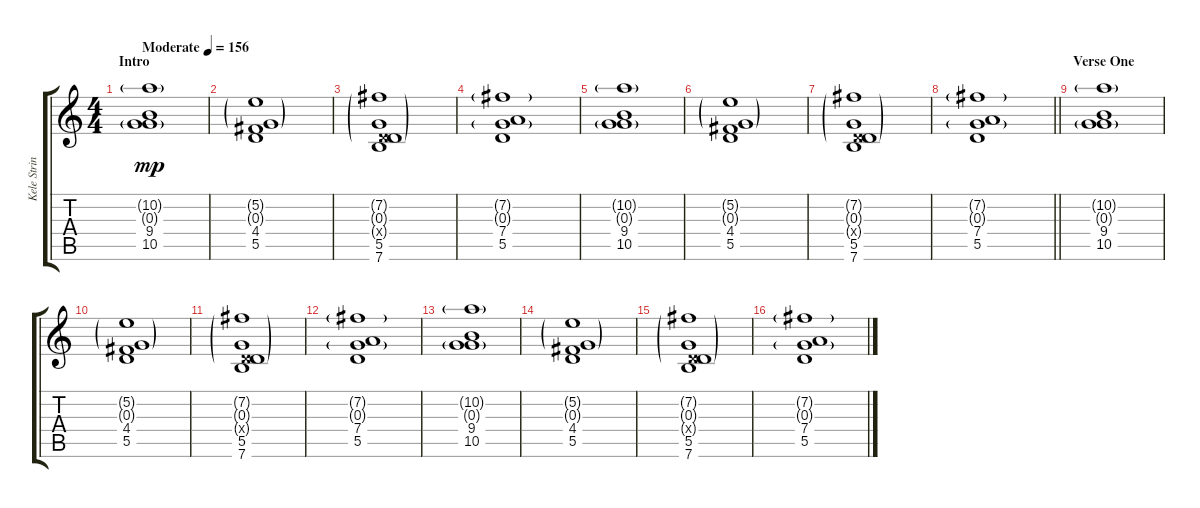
\track ("Kele Strings Effect" "Kele Strin") {instrument acousticguitarsteel}
\staff {score tabs}
\tuning (E4 B3 G3 D3 A2 E2) {hide}
\ts (4 4)
\section ("" "Intro")
\tempo (156 "Moderate")
\clef g2
\ks c
(10.2{g} 0.3{g} 9.4 10.5).1{dy mp balance 3 instrument pad2warm} |
(5.2{g} 0.3{g} 4.4 5.5).1{balance 13} |
(7.2{g} 0.3{g} 0.4{g x} 5.5 7.6).1{balance 4} |
(7.2{g} 0.3{g} 7.4 5.5).1{balance 13} |
(10.2{g} 0.3{g} 9.4 10.5).1{balance 3} |
(5.2{g} 0.3{g} 4.4 5.5).1{balance 13} |
(7.2{g} 0.3{g} 0.4{g x} 5.5 7.6).1{balance 4} |
\barLineRight lightlight
(7.2{g} 0.3{g} 7.4 5.5).1{balance 13} |
\section ("" "Verse One")
(10.2{g} 0.3{g} 9.4 10.5).1{balance 3} |
(5.2{g} 0.3{g} 4.4 5.5).1{balance 13} |
(7.2{g} 0.3{g} 0.4{g x} 5.5 7.6).1{balance 4} |
(7.2{g} 0.3{g} 7.4 5.5).1{balance 13} |
(10.2{g} 0.3{g} 9.4 10.5).1{balance 3} |
(5.2{g} 0.3{g} 4.4 5.5).1{balance 13} |
(7.2{g} 0.3{g} 0.4{g x} 5.5 7.6).1{balance 4} |
(7.2{g} 0.3{g} 7.4 5.5).1{balance 13}
